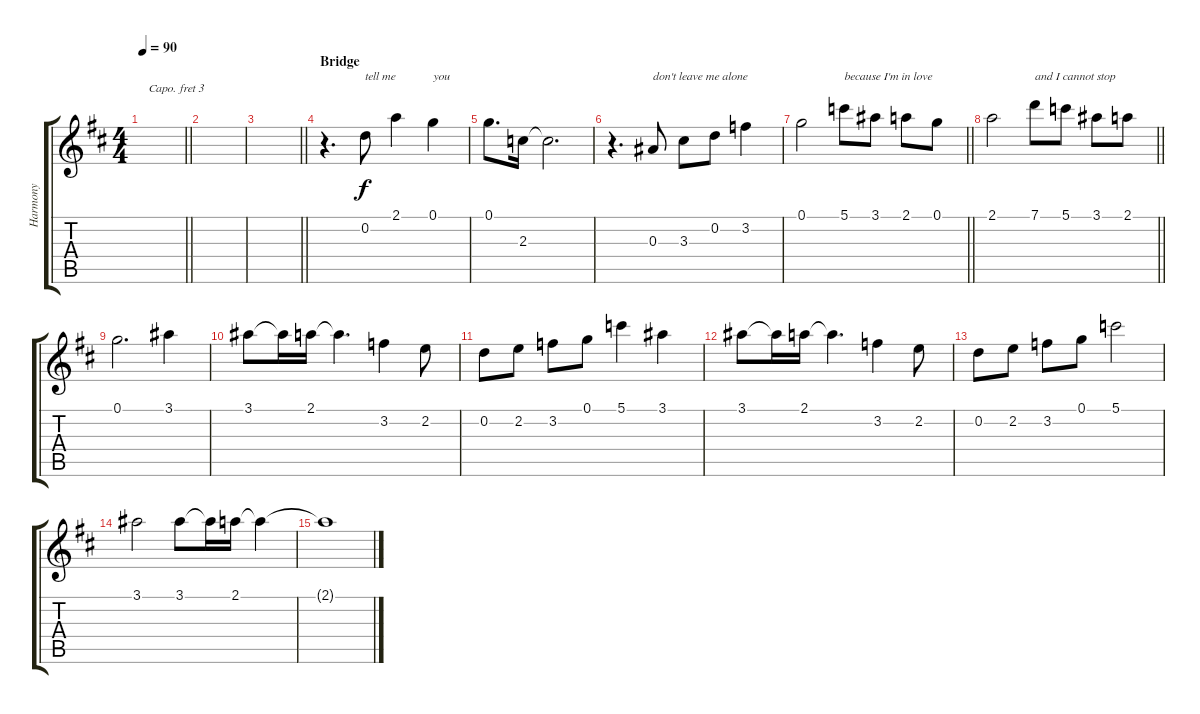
\track ("Harmony" "Harmony") {instrument electricguitarjazz}
\staff {score tabs}
\capo 3
\tuning (E4 B3 G3 D3 A2 E2) {hide}
\ts (4 4)
\tempo 90
\clef g2
\barLineRight lightlight
\ks d
|
|
\barLineRight lightlight
|
\section ("" "Bridge")
r.4{d} 0.2.8{txt "tell me"} 2.1.4 0.1.4{txt "you"} |
0.1.8{d} 2.3.16 2.3{t}.2{d} |
r.4{d} 0.3.8{txt "don't leave me alone"} 3.3.8 0.2.8 3.2.4 |
\barLineRight lightlight
0.1.2 5.1.8{txt "because I'm in love"} 3.1.8 2.1.8 0.1.8 |
\barLineRight lightlight
2.1.2 7.1.8{txt "and I cannot stop"} 5.1.8 3.1.8 2.1.8 |
0.1.2{d} 3.1.4 |
3.1.8 3.1{t}.16 2.1.16 2.1{t}.4{d} 3.2.4 2.2.8 |
0.2.8 2.2.8 3.2.8 0.1.8 5.1.4 3.1.4 |
3.1.8 3.1{t}.16 2.1.16 2.1{t}.4{d} 3.2.4 2.2.8 |
0.2.8 2.2.8 3.2.8 0.1.8 5.1.2 |
3.1.2 3.1.8 3.1{t}.16 2.1.16 2.1{t}.4 |
2.1{t}.1
